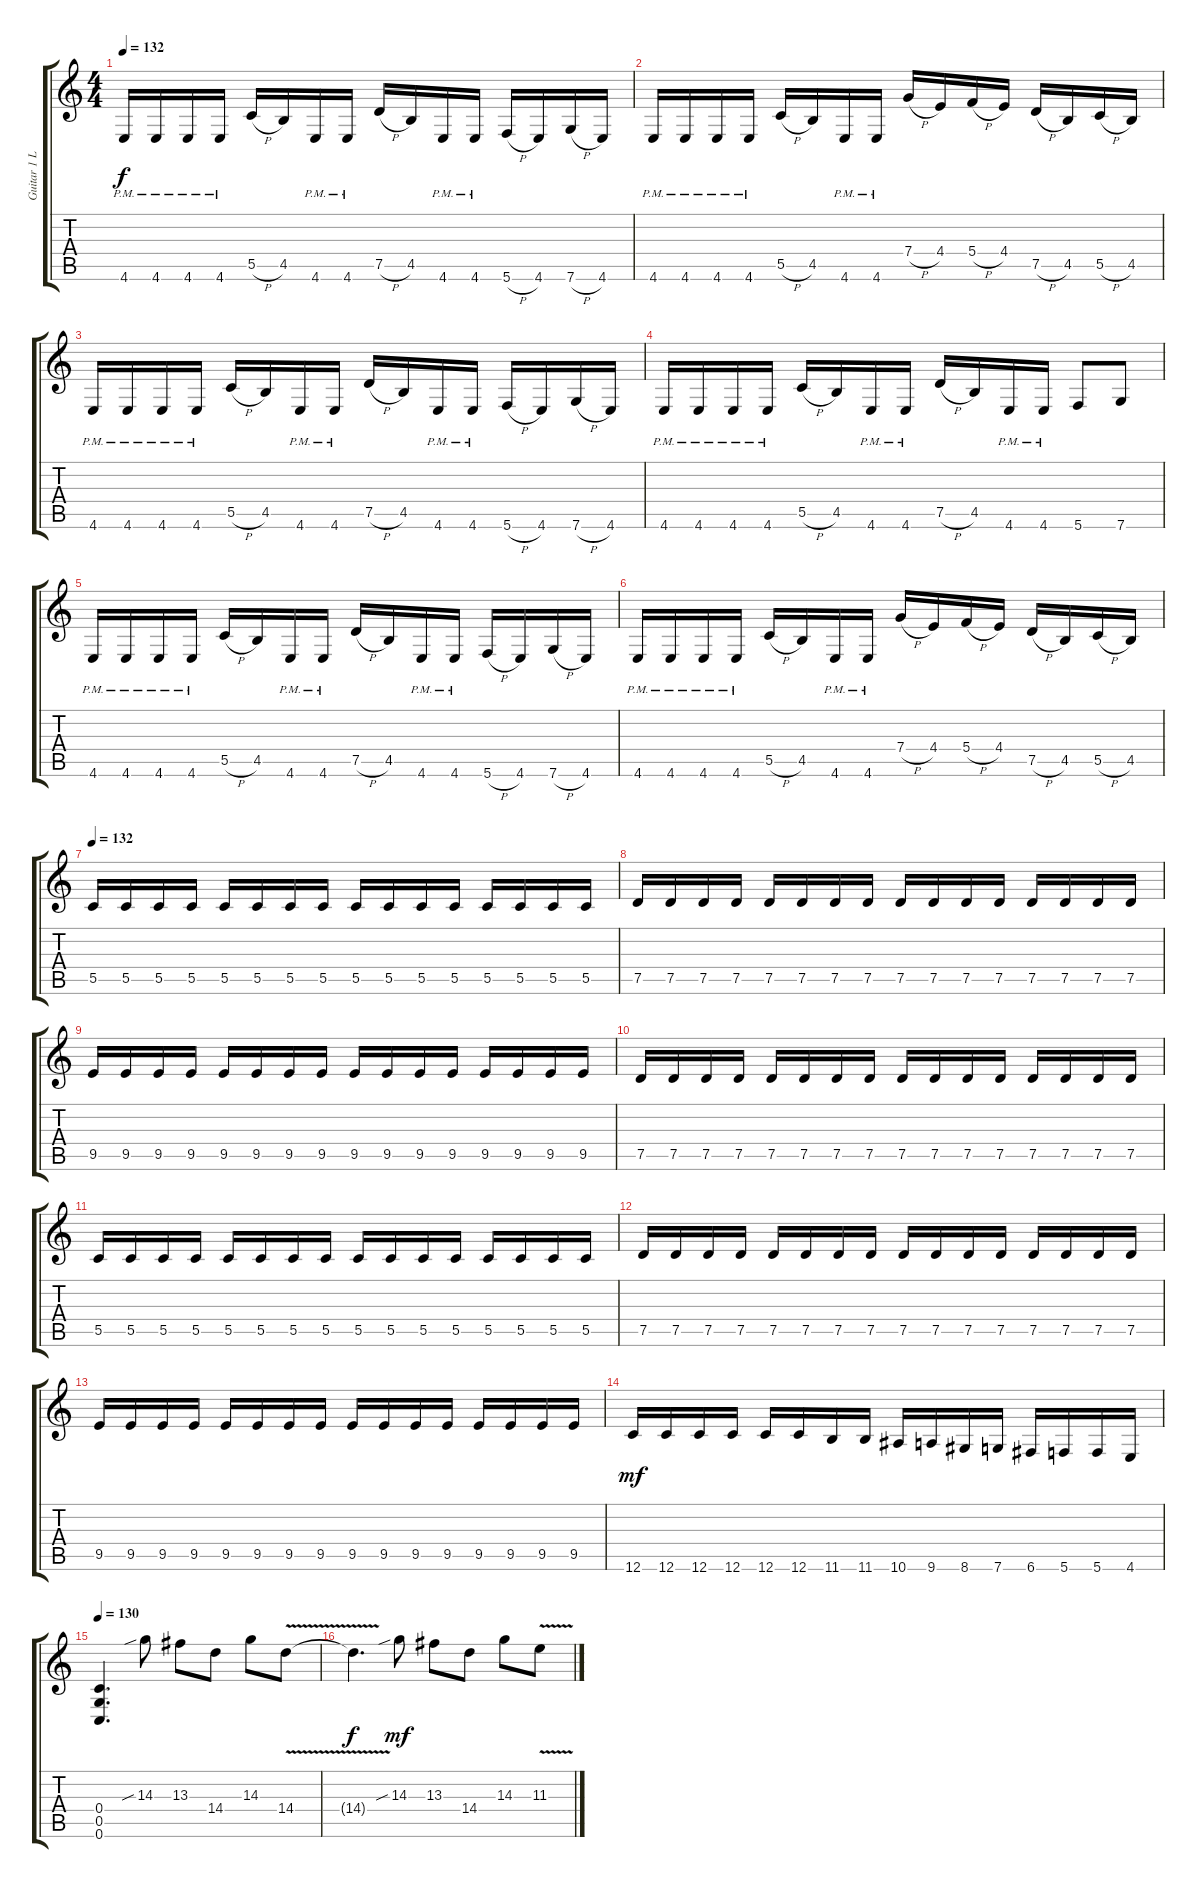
\track ("Guitar 1 Left" "Guitar 1 L") {instrument distortionguitar}
\staff {score tabs}
\tuning (D4 A3 F3 C3 G2 C2) {hide}
\ts (4 4)
\tempo 132
\clef g2
\ks c
4.6{pm}.16{dy f} 4.6{pm}.16 4.6{pm}.16 4.6{pm}.16 5.5{h}.16 4.5.16 4.6{pm}.16 4.6{pm}.16 7.5{h}.16 4.5.16 4.6{pm}.16 4.6{pm}.16 5.6{h}.16 4.6.16 7.6{h}.16 4.6.16 |
4.6{pm}.16 4.6{pm}.16 4.6{pm}.16 4.6{pm}.16 5.5{h}.16 4.5.16 4.6{pm}.16 4.6{pm}.16 7.4{h}.16 4.4.16 5.4{h}.16 4.4.16 7.5{h}.16 4.5.16 5.5{h}.16 4.5.16 |
4.6{pm}.16 4.6{pm}.16 4.6{pm}.16 4.6{pm}.16 5.5{h}.16 4.5.16 4.6{pm}.16 4.6{pm}.16 7.5{h}.16 4.5.16 4.6{pm}.16 4.6{pm}.16 5.6{h}.16 4.6.16 7.6{h}.16 4.6.16 |
4.6{pm}.16 4.6{pm}.16 4.6{pm}.16 4.6{pm}.16 5.5{h}.16 4.5.16 4.6{pm}.16 4.6{pm}.16 7.5{h}.16 4.5.16 4.6{pm}.16 4.6{pm}.16 5.6.8 7.6.8 |
4.6{pm}.16 4.6{pm}.16 4.6{pm}.16 4.6{pm}.16 5.5{h}.16 4.5.16 4.6{pm}.16 4.6{pm}.16 7.5{h}.16 4.5.16 4.6{pm}.16 4.6{pm}.16 5.6{h}.16 4.6.16 7.6{h}.16 4.6.16 |
4.6{pm}.16 4.6{pm}.16 4.6{pm}.16 4.6{pm}.16 5.5{h}.16 4.5.16 4.6{pm}.16 4.6{pm}.16 7.4{h}.16 4.4.16 5.4{h}.16 4.4.16 7.5{h}.16 4.5.16 5.5{h}.16 4.5.16 |
\tempo 132
5.5.16 5.5.16 5.5.16 5.5.16 5.5.16 5.5.16 5.5.16 5.5.16 5.5.16 5.5.16 5.5.16 5.5.16 5.5.16 5.5.16 5.5.16 5.5.16 |
7.5.16 7.5.16 7.5.16 7.5.16 7.5.16 7.5.16 7.5.16 7.5.16 7.5.16 7.5.16 7.5.16 7.5.16 7.5.16 7.5.16 7.5.16 7.5.16 |
9.5.16 9.5.16 9.5.16 9.5.16 9.5.16 9.5.16 9.5.16 9.5.16 9.5.16 9.5.16 9.5.16 9.5.16 9.5.16 9.5.16 9.5.16 9.5.16 |
7.5.16 7.5.16 7.5.16 7.5.16 7.5.16 7.5.16 7.5.16 7.5.16 7.5.16 7.5.16 7.5.16 7.5.16 7.5.16 7.5.16 7.5.16 7.5.16 |
5.5.16 5.5.16 5.5.16 5.5.16 5.5.16 5.5.16 5.5.16 5.5.16 5.5.16 5.5.16 5.5.16 5.5.16 5.5.16 5.5.16 5.5.16 5.5.16 |
7.5.16 7.5.16 7.5.16 7.5.16 7.5.16 7.5.16 7.5.16 7.5.16 7.5.16 7.5.16 7.5.16 7.5.16 7.5.16 7.5.16 7.5.16 7.5.16 |
9.5.16 9.5.16 9.5.16 9.5.16 9.5.16 9.5.16 9.5.16 9.5.16 9.5.16 9.5.16 9.5.16 9.5.16 9.5.16 9.5.16 9.5.16 9.5.16 |
12.6.16{dy mf instrument guitarfretnoise} 12.6.16 12.6.16 12.6.16 12.6.16 12.6.16 11.6.16 11.6.16 10.6.16 9.6.16 8.6.16 7.6.16 6.6.16 5.6.16 5.6.16 4.6.16 |
\tempo 130
(0.4 0.5 0.6).4{d instrument distortionguitar} 14.3{sib}.8 13.3.8 14.4.8 14.3.8 14.4{v}.8 |
14.4{t}.4{d dy f} 14.3{sib}.8{dy mf} 13.3.8 14.4.8 14.3.8 11.3{v}.8
